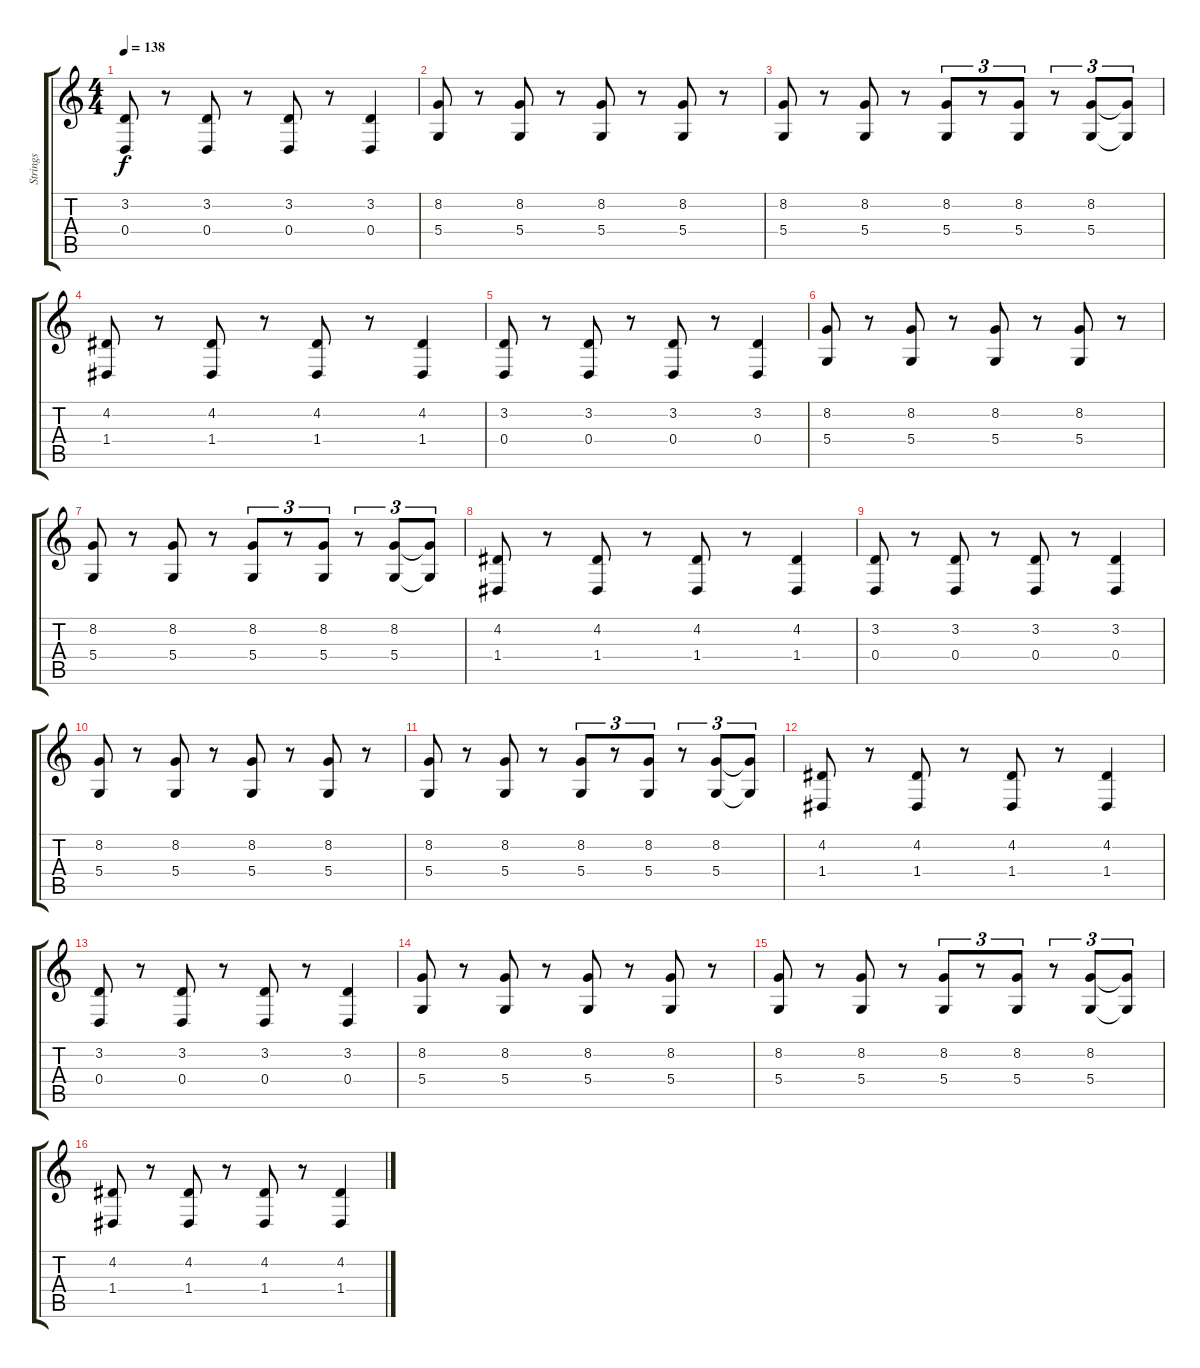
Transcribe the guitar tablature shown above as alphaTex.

\track ("Strings" "Strings") {instrument stringensemble1}
\staff {score tabs}
\tuning (E4 B3 G3 D3 A2 E2) {hide}
\ts (4 4)
\tempo 138
\clef g2
\ks c
(3.2 0.4).8{dy f} r.8 (3.2 0.4).8 r.8 (3.2 0.4).8 r.8 (3.2 0.4).4 |
(8.2 5.4).8 r.8 (8.2 5.4).8 r.8 (8.2 5.4).8 r.8 (8.2 5.4).8 r.8 |
(8.2 5.4).8 r.8 (8.2 5.4).8 r.8 (8.2 5.4).8{tu (3 2)} r.8{tu (3 2)} (8.2 5.4).8{tu (3 2)} r.8{tu (3 2)} (8.2 5.4).8{tu (3 2)} (8.2{t} 5.4{t}).8{tu (3 2)} |
(4.2 1.4).8 r.8 (4.2 1.4).8 r.8 (4.2 1.4).8 r.8 (4.2 1.4).4 |
(3.2 0.4).8 r.8 (3.2 0.4).8 r.8 (3.2 0.4).8 r.8 (3.2 0.4).4 |
(8.2 5.4).8 r.8 (8.2 5.4).8 r.8 (8.2 5.4).8 r.8 (8.2 5.4).8 r.8 |
(8.2 5.4).8 r.8 (8.2 5.4).8 r.8 (8.2 5.4).8{tu (3 2)} r.8{tu (3 2)} (8.2 5.4).8{tu (3 2)} r.8{tu (3 2)} (8.2 5.4).8{tu (3 2)} (8.2{t} 5.4{t}).8{tu (3 2)} |
(4.2 1.4).8 r.8 (4.2 1.4).8 r.8 (4.2 1.4).8 r.8 (4.2 1.4).4 |
(3.2 0.4).8 r.8 (3.2 0.4).8 r.8 (3.2 0.4).8 r.8 (3.2 0.4).4 |
(8.2 5.4).8 r.8 (8.2 5.4).8 r.8 (8.2 5.4).8 r.8 (8.2 5.4).8 r.8 |
(8.2 5.4).8 r.8 (8.2 5.4).8 r.8 (8.2 5.4).8{tu (3 2)} r.8{tu (3 2)} (8.2 5.4).8{tu (3 2)} r.8{tu (3 2)} (8.2 5.4).8{tu (3 2)} (8.2{t} 5.4{t}).8{tu (3 2)} |
(4.2 1.4).8 r.8 (4.2 1.4).8 r.8 (4.2 1.4).8 r.8 (4.2 1.4).4 |
(3.2 0.4).8 r.8 (3.2 0.4).8 r.8 (3.2 0.4).8 r.8 (3.2 0.4).4 |
(8.2 5.4).8 r.8 (8.2 5.4).8 r.8 (8.2 5.4).8 r.8 (8.2 5.4).8 r.8 |
(8.2 5.4).8 r.8 (8.2 5.4).8 r.8 (8.2 5.4).8{tu (3 2)} r.8{tu (3 2)} (8.2 5.4).8{tu (3 2)} r.8{tu (3 2)} (8.2 5.4).8{tu (3 2)} (8.2{t} 5.4{t}).8{tu (3 2)} |
(4.2 1.4).8 r.8 (4.2 1.4).8 r.8 (4.2 1.4).8 r.8 (4.2 1.4).4
